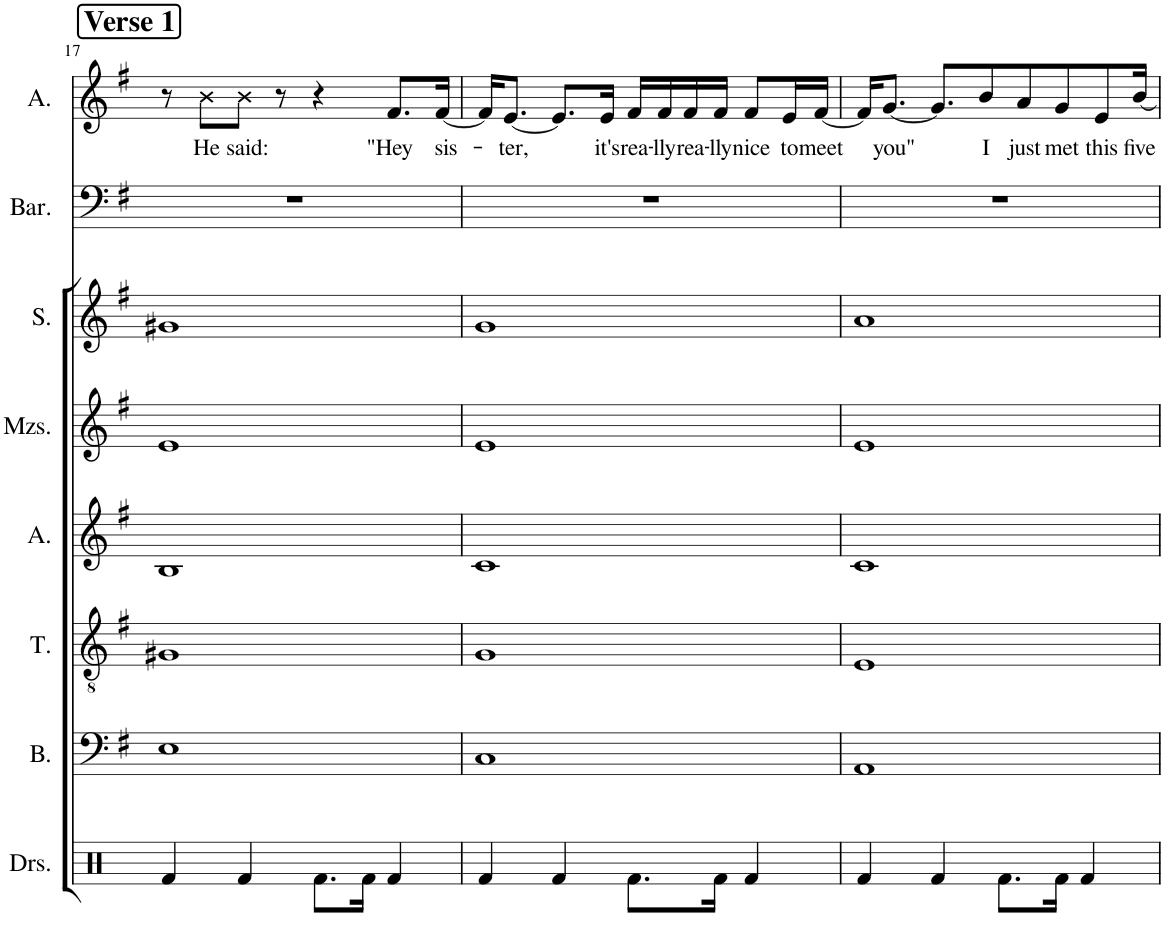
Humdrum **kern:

**kern	**kern	**kern	**kern	**kern	**kern	**kern	**kern	**text
*part8	*part7	*part6	*part5	*part4	*part3	*part2	*part1	*part1
*staff8	*staff7	*staff6	*staff5	*staff4	*staff3	*staff2	*staff1	*staff1
*I"Drumset	*I"Bass	*I"Tenor	*I"Alto	*I"Mezzo-soprano	*I"Soprano	*I"Baritone	*I"Alto	*
*I'Drs.	*I'B.	*I'T.	*I'A.	*I'Mzs.	*I'S.	*I'Bar.	*I'A.	*
!!LO:PB:g=z
*clefX	*clefF4	*clefGv2	*clefG2	*clefG2	*clefG2	*clefF4	*clefG2	*
*k[]	*k[f#]	*k[f#]	*k[f#]	*k[f#]	*k[f#]	*k[f#]	*k[f#]	*
*M4/4	*M4/4	*M4/4	*M4/4	*M4/4	*M4/4	*M4/4	*M4/4	*
!!LO:REH:place=s1:a:B:cj:fs=14:t=Verse 1
=17	=17	=17	=17	=17	=17	=17	=17	=17
4Rf/	1E	1G#X	1B	1e	1g#X	1r	8r	.
!	!	!	!	!	!	!	!	!LO:LY:b
.	.	.	.	.	.	.	8b\L	He
!	!	!	!	!	!	!	!	!LO:LY:b
4Rf/	.	.	.	.	.	.	8b\J	said:
.	.	.	.	.	.	.	8r	.
8.Rf\L	.	.	.	.	.	.	4r	.
16Rf\Jk	.	.	.	.	.	.	.	.
!	!	!	!	!	!	!	!	!LO:LY:b
4Rf/	.	.	.	.	.	.	8.f#/L	"Hey
!	!	!	!	!	!	!	!	!LO:LY:b
.	.	.	.	.	.	.	[16f#/Jk	sis-
=18	=18	=18	=18	=18	=18	=18	=18	=18
4Rf/	1C	1G	1c	1e	1g	1r	16f#/KL]	.
!	!	!	!	!	!	!	!	!LO:LY:b
.	.	.	.	.	.	.	[8.e/J	-ter,
4Rf/	.	.	.	.	.	.	8.e/L]	.
!	!	!	!	!	!	!	!	!LO:LY:b
.	.	.	.	.	.	.	16e/Jk	it's
!	!	!	!	!	!	!	!	!LO:LY:b
8.Rf\L	.	.	.	.	.	.	16f#/LL	rea-
!	!	!	!	!	!	!	!	!LO:LY:b
.	.	.	.	.	.	.	16f#/	-lly
!	!	!	!	!	!	!	!	!LO:LY:b
.	.	.	.	.	.	.	16f#/	rea-
!	!	!	!	!	!	!	!	!LO:LY:b
16Rf\Jk	.	.	.	.	.	.	16f#/JJ	-lly
!	!	!	!	!	!	!	!	!LO:LY:b
4Rf/	.	.	.	.	.	.	8f#/L	nice
!	!	!	!	!	!	!	!	!LO:LY:b
.	.	.	.	.	.	.	16e/L	to
!	!	!	!	!	!	!	!	!LO:LY:b
.	.	.	.	.	.	.	[16f#/JJ	meet
=19	=19	=19	=19	=19	=19	=19	=19	=19
4Rf/	1AA	1E	1c	1e	1a	1r	16f#/KL]	.
!	!	!	!	!	!	!	!	!LO:LY:b
.	.	.	.	.	.	.	[8.g/J	you"
4Rf/	.	.	.	.	.	.	8.g/L]	.
!	!	!	!	!	!	!	!	!LO:LY:b
.	.	.	.	.	.	.	8b/	I
8.Rf\L	.	.	.	.	.	.	.	.
!	!	!	!	!	!	!	!	!LO:LY:b
.	.	.	.	.	.	.	8a/	just
!	!	!	!	!	!	!	!	!LO:LY:b
16Rf\Jk	.	.	.	.	.	.	8g/	met
4Rf/	.	.	.	.	.	.	.	.
!	!	!	!	!	!	!	!	!LO:LY:b
.	.	.	.	.	.	.	8e/	this
!	!	!	!	!	!	!	!	!LO:LY:b
.	.	.	.	.	.	.	[16b/Jk	five
=	=	=	=	=	=	=	=	=
*-	*-	*-	*-	*-	*-	*-	*-	*-
